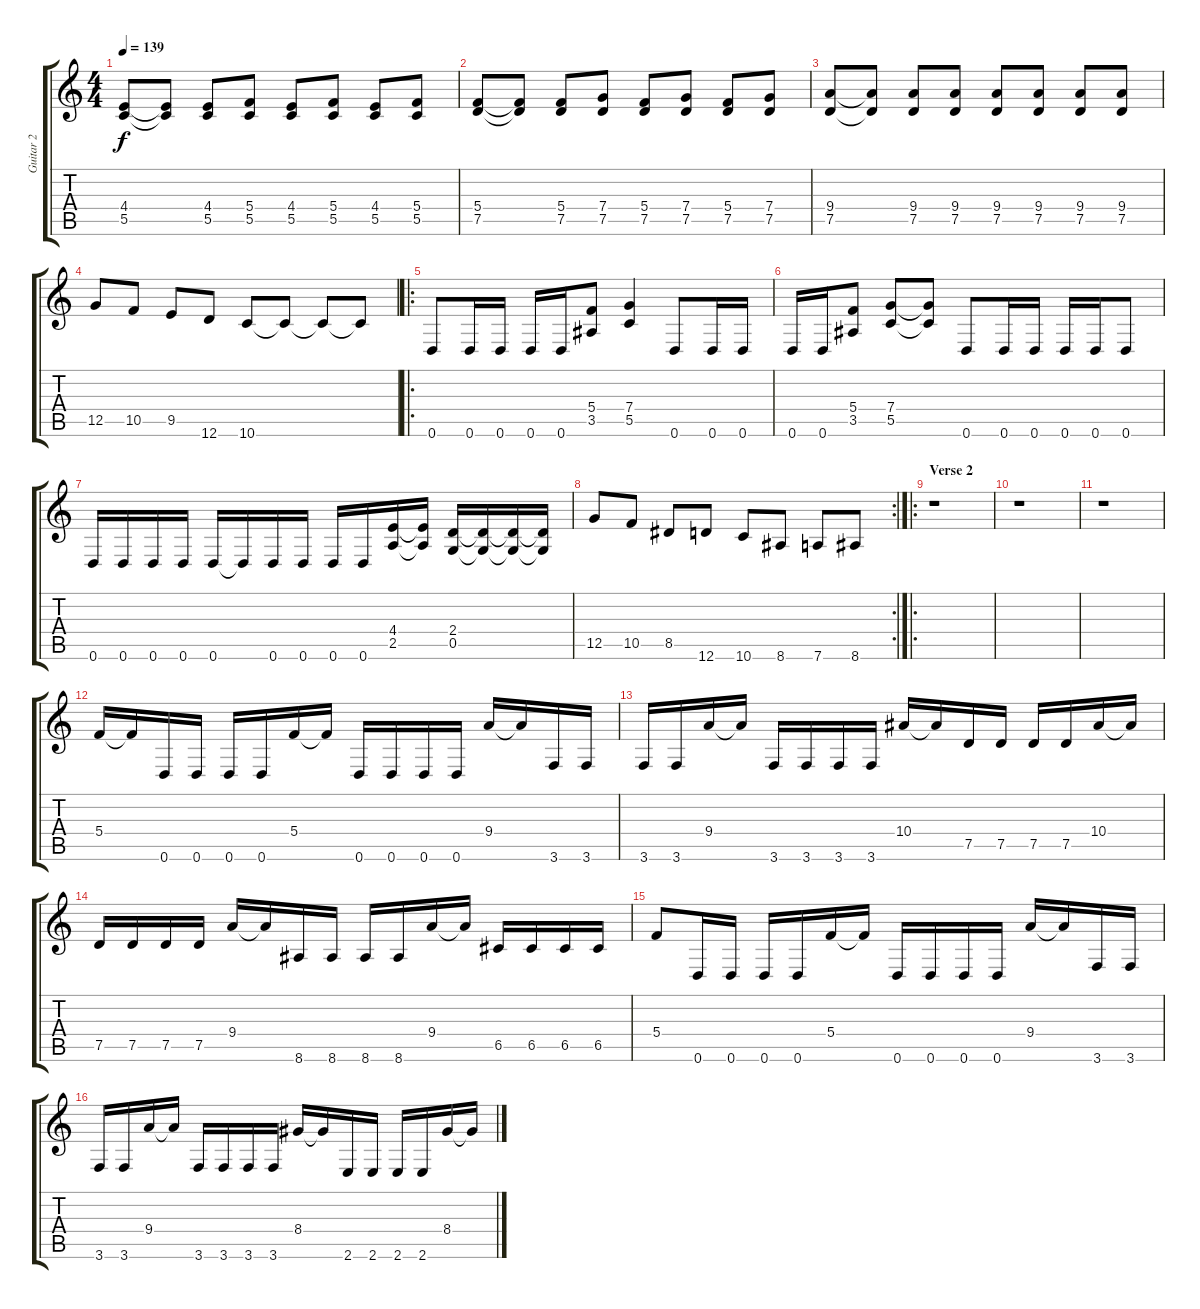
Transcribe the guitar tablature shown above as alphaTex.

\track ("Guitar 2" "Guitar 2") {instrument overdrivenguitar}
\staff {score tabs}
\tuning (D4 A3 F3 C3 G2 D2) {hide}
\ts (4 4)
\tempo 139
\clef g2
\ks c
(4.4 5.5).8{dy f} (4.4{t} 5.5{t}).8 (4.4 5.5).8 (5.4 5.5).8 (4.4 5.5).8 (5.4 5.5).8 (4.4 5.5).8 (5.4 5.5).8 |
(5.4 7.5).8 (5.4{t} 7.5{t}).8 (5.4 7.5).8 (7.4 7.5).8 (5.4 7.5).8 (7.4 7.5).8 (5.4 7.5).8 (7.4 7.5).8 |
(9.4 7.5).8 (9.4{t} 7.5{t}).8 (9.4 7.5).8 (9.4 7.5).8 (9.4 7.5).8 (9.4 7.5).8 (9.4 7.5).8 (9.4 7.5).8 |
12.5.8 10.5.8 9.5.8 12.6.8 10.6.8 10.6{t}.8 10.6{t}.8 10.6{t}.8 |
\ro
0.6.8 0.6.16 0.6.16 0.6.16 0.6.16 (5.4 3.5).8 (7.4 5.5).4 0.6.8 0.6.16 0.6.16 |
0.6.16 0.6.16 (5.4 3.5).8 (7.4 5.5).8 (7.4{t} 5.5{t}).8 0.6.8 0.6.16 0.6.16 0.6.16 0.6.16 0.6.8 |
0.6.16 0.6.16 0.6.16 0.6.16 0.6.16 0.6{t}.16 0.6.16 0.6.16 0.6.16 0.6.16 (4.4 2.5).16 (4.4{t} 2.5{t}).16 (2.4 0.5).16 (2.4{t} 0.5{t}).16 (2.4{t} 0.5{t}).16 (2.4{t} 0.5{t}).16 |
\rc 2
12.5.8 10.5.8 8.5.8 12.6.8 10.6.8 8.6.8 7.6.8 8.6.8 |
\ro
\section ("" "Verse 2")
r.1 |
r.1 |
r.1 |
5.4.16 5.4{t}.16 0.6.16 0.6.16 0.6.16 0.6.16 5.4.16 5.4{t}.16 0.6.16 0.6.16 0.6.16 0.6.16 9.4.16 9.4{t}.16 3.6.16 3.6.16 |
3.6.16 3.6.16 9.4.16 9.4{t}.16 3.6.16 3.6.16 3.6.16 3.6.16 10.4.16 10.4{t}.16 7.5.16 7.5.16 7.5.16 7.5.16 10.4.16 10.4{t}.16 |
7.5.16 7.5.16 7.5.16 7.5.16 9.4.16 9.4{t}.16 8.6.16 8.6.16 8.6.16 8.6.16 9.4.16 9.4{t}.16 6.5.16 6.5.16 6.5.16 6.5.16 |
5.4.8 0.6.16 0.6.16 0.6.16 0.6.16 5.4.16 5.4{t}.16 0.6.16 0.6.16 0.6.16 0.6.16 9.4.16 9.4{t}.16 3.6.16 3.6.16 |
3.6.16 3.6.16 9.4.16 9.4{t}.16 3.6.16 3.6.16 3.6.16 3.6.16 8.4.16 8.4{t}.16 2.6.16 2.6.16 2.6.16 2.6.16 8.4.16 8.4{t}.16
